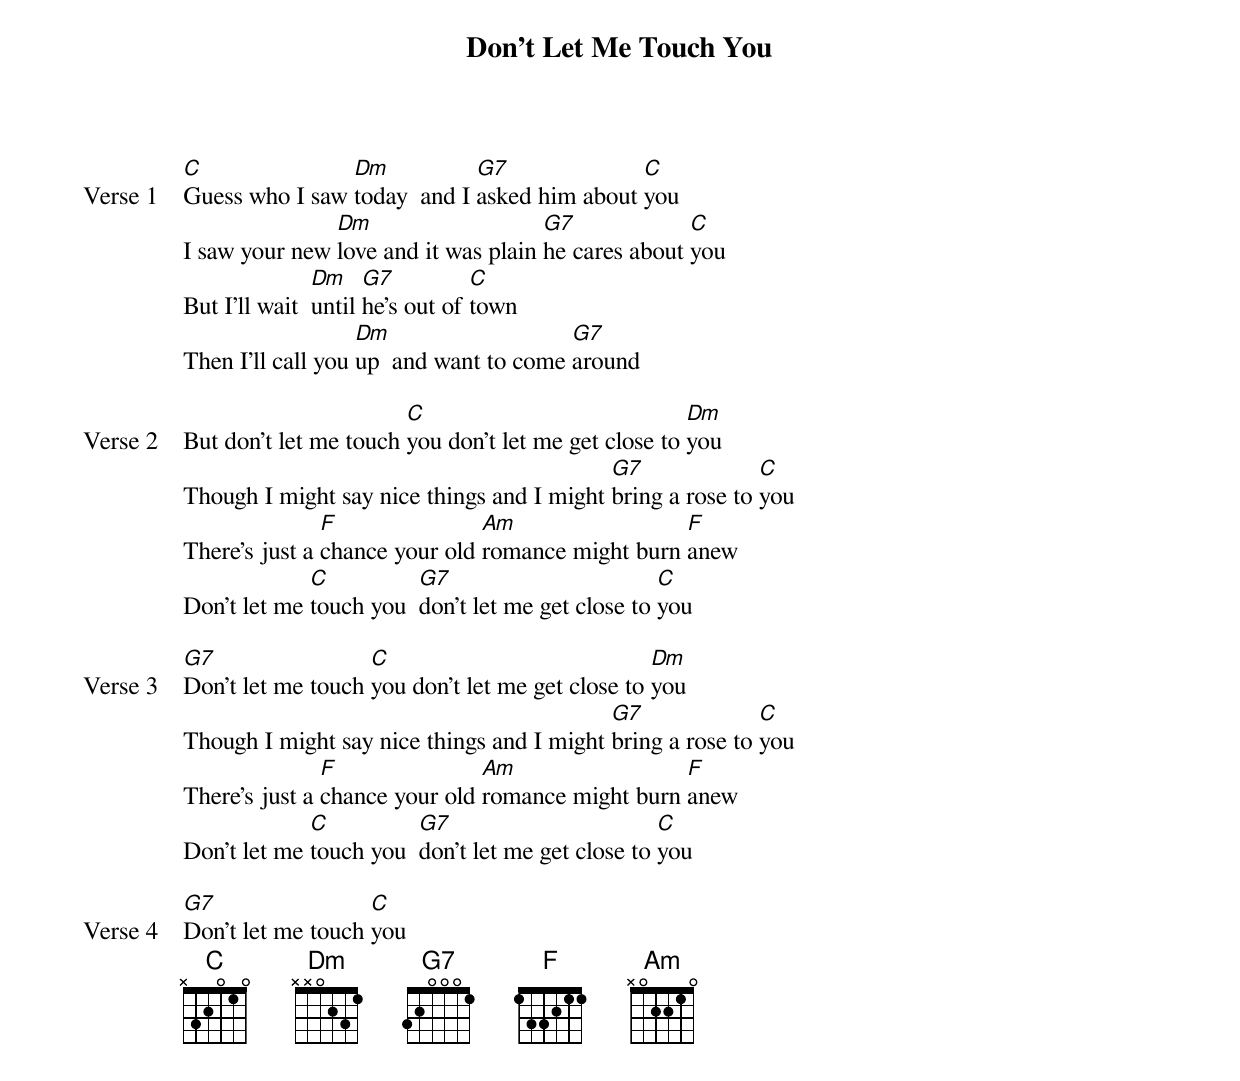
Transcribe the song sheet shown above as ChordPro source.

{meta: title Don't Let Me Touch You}
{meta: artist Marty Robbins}
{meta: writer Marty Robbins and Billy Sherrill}

{start_of_verse: Verse 1}
[C]Guess who I saw [Dm]today  and I [G7]asked him about [C]you
I saw your new [Dm]love and it was plain [G7]he cares about [C]you
But I'll wait  [Dm]until [G7]he's out of [C]town
Then I'll call you [Dm]up  and want to come [G7]around
{end_of_verse}

{start_of_verse: Verse 2}
But don't let me touch [C]you don't let me get close to [Dm]you
Though I might say nice things and I might [G7]bring a rose to [C]you
There's just a [F]chance your old [Am]romance might burn [F]anew
Don't let me [C]touch you  [G7]don't let me get close to [C]you
{end_of_verse}

{start_of_verse: Verse 3}
[G7]Don't let me touch [C]you don't let me get close to [Dm]you
Though I might say nice things and I might [G7]bring a rose to [C]you
There's just a [F]chance your old [Am]romance might burn [F]anew
Don't let me [C]touch you  [G7]don't let me get close to [C]you
{end_of_verse}

{start_of_verse: Verse 4}
[G7]Don't let me touch [C]you
{end_of_verse}
